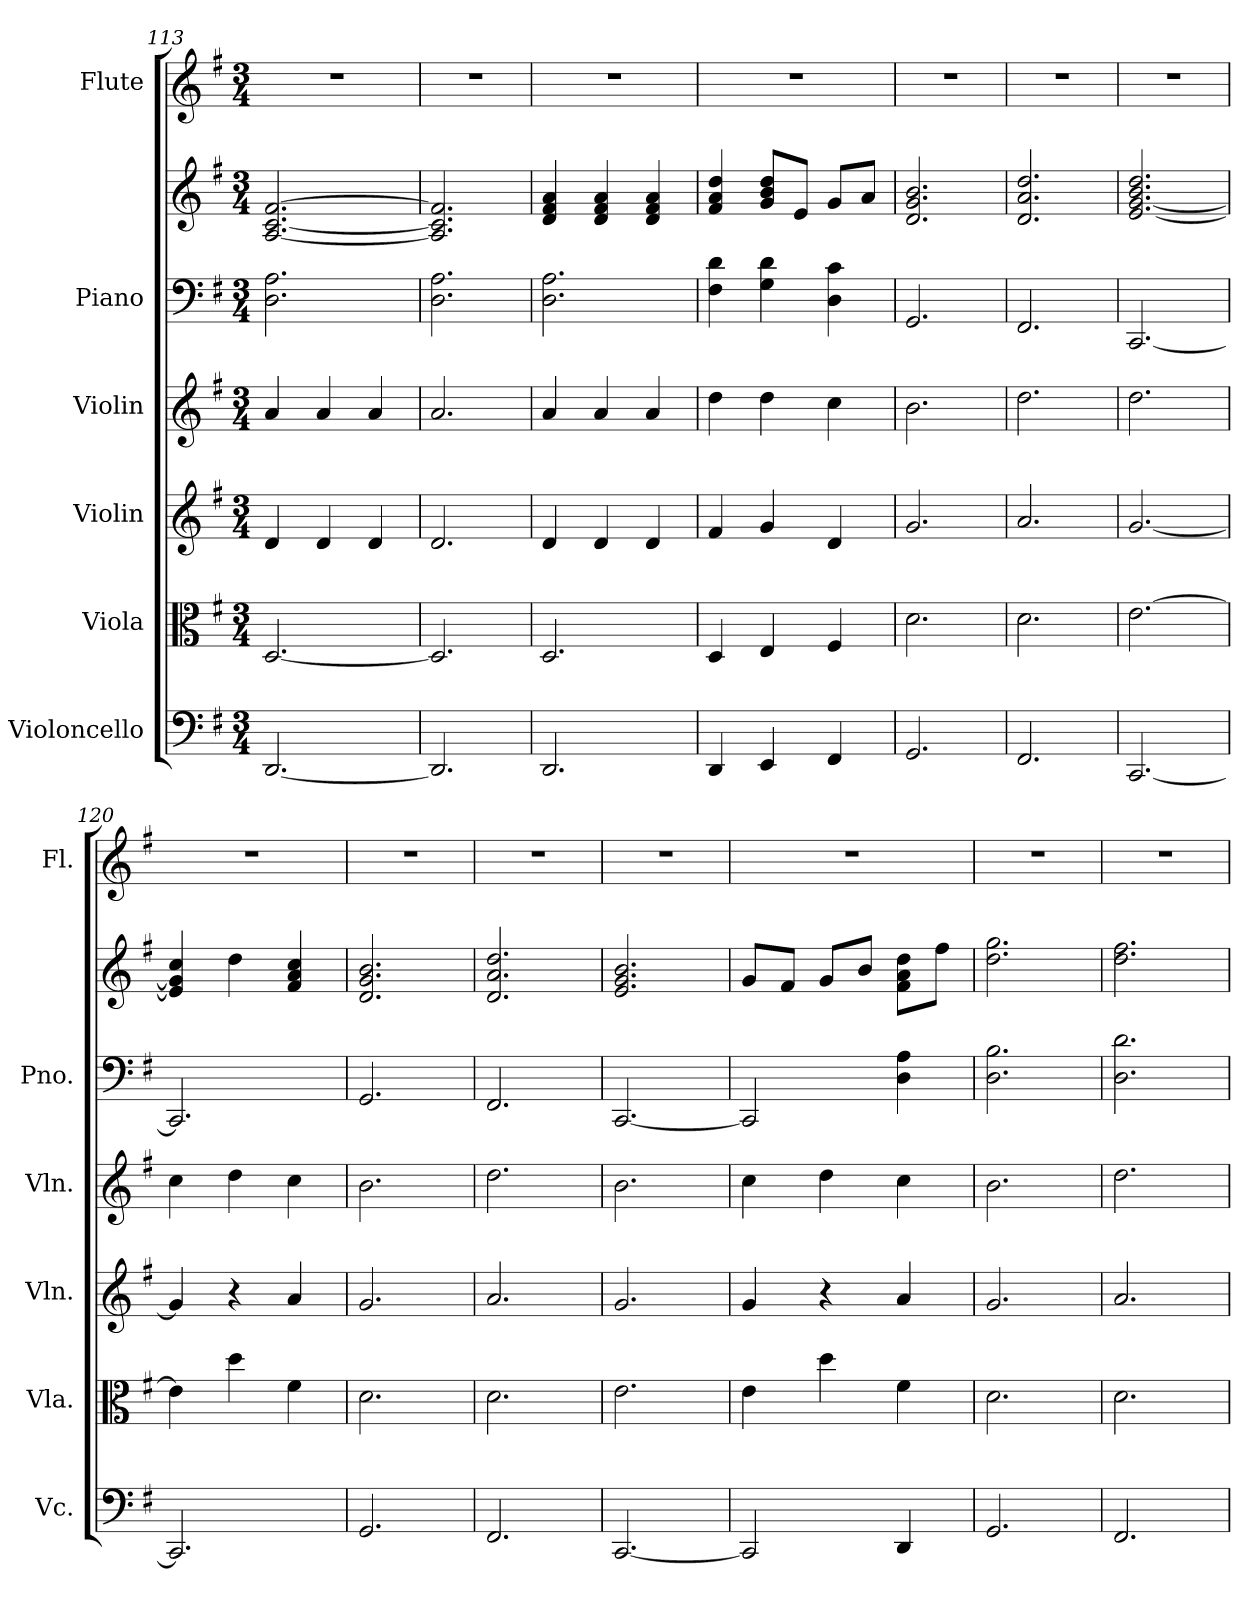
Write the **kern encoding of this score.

**kern	**kern	**kern	**kern	**kern	**kern	**kern
*part6	*part5	*part4	*part3	*part2	*part2	*part1
*staff7	*staff6	*staff5	*staff4	*staff3	*staff2	*staff1
*I"Violoncello	*I"Viola	*I"Violin	*I"Violin	*I"Piano	*	*I"Flute
*I'Vc.	*I'Vla.	*I'Vln.	*I'Vln.	*I'Pno.	*	*I'Fl.
*clefF4	*clefC3	*clefG2	*clefG2	*clefF4	*clefG2	*clefG2
*k[f#]	*k[f#]	*k[f#]	*k[f#]	*k[f#]	*k[f#]	*k[f#]
*M3/4	*M3/4	*M3/4	*M3/4	*M3/4	*M3/4	*M3/4
=113	=113	=113	=113	=113	=113	=113
[2.DD/	[2.D/	4d/	4a/	2.D\ 2.A\	[2.A/ [2.c/ [2.f#/	2.r
.	.	4d/	4a/	.	.	.
.	.	4d/	4a/	.	.	.
=114	=114	=114	=114	=114	=114	=114
2.DD/]	2.D/]	2.d/	2.a/	2.D\ 2.A\	2.A/] 2.c/] 2.f#/]	2.r
=115	=115	=115	=115	=115	=115	=115
2.DD/	2.D/	4d/	4a/	2.D\ 2.A\	4d/ 4f#/ 4a/	2.r
.	.	4d/	4a/	.	4d/ 4f#/ 4a/	.
.	.	4d/	4a/	.	4d/ 4f#/ 4a/	.
=116	=116	=116	=116	=116	=116	=116
4DD/	4D/	4f#/	4dd\	4F#\ 4d\	4f#/ 4a/ 4dd/	2.r
4EE/	4E/	4g/	4dd\	4G\ 4d\	8g/ 8b/ 8dd/L	.
.	.	.	.	.	8e/J	.
4FF#/	4F#/	4d/	4cc\	4D\ 4c\	8g/L	.
.	.	.	.	.	8a/J	.
=117	=117	=117	=117	=117	=117	=117
2.GG/	2.d\	2.g/	2.b\	2.GG/	2.d/ 2.g/ 2.b/	2.r
=118	=118	=118	=118	=118	=118	=118
2.FF#/	2.d\	2.a/	2.dd\	2.FF#/	2.d/ 2.a/ 2.dd/	2.r
=119	=119	=119	=119	=119	=119	=119
[2.CC/	[2.e\	[2.g/	2.dd\	[2.CC/	[2.e/ [2.g/ 2.b/ 2.dd/	2.r
=120	=120	=120	=120	=120	=120	=120
2.CC/]	4e\]	4g/]	4cc\	2.CC/]	4e/] 4g/] 4cc/	2.r
.	4dd\	4r	4dd\	.	4dd\	.
.	4f#\	4a/	4cc\	.	4f#/ 4a/ 4cc/	.
=121	=121	=121	=121	=121	=121	=121
2.GG/	2.d\	2.g/	2.b\	2.GG/	2.d/ 2.g/ 2.b/	2.r
=122	=122	=122	=122	=122	=122	=122
2.FF#/	2.d\	2.a/	2.dd\	2.FF#/	2.d/ 2.a/ 2.dd/	2.r
!!LO:LB:g=z
=123	=123	=123	=123	=123	=123	=123
[2.CC/	2.e\	2.g/	2.b\	[2.CC/	2.e/ 2.g/ 2.b/	2.r
=124	=124	=124	=124	=124	=124	=124
2CC/]	4e\	4g/	4cc\	2CC/]	8g/L	2.r
.	.	.	.	.	8f#/J	.
.	4dd\	4r	4dd\	.	8g/L	.
.	.	.	.	.	8b/J	.
4DD/	4f#\	4a/	4cc\	4D\ 4A\	8f#\ 8a\ 8dd\L	.
.	.	.	.	.	8ff#\J	.
=125	=125	=125	=125	=125	=125	=125
2.GG/	2.d\	2.g/	2.b\	2.D\ 2.B\	2.dd\ 2.gg\	2.r
=126	=126	=126	=126	=126	=126	=126
2.FF#/	2.d\	2.a/	2.dd\	2.D\ 2.d\	2.dd\ 2.ff#\	2.r
=	=	=	=	=	=	=
*-	*-	*-	*-	*-	*-	*-
